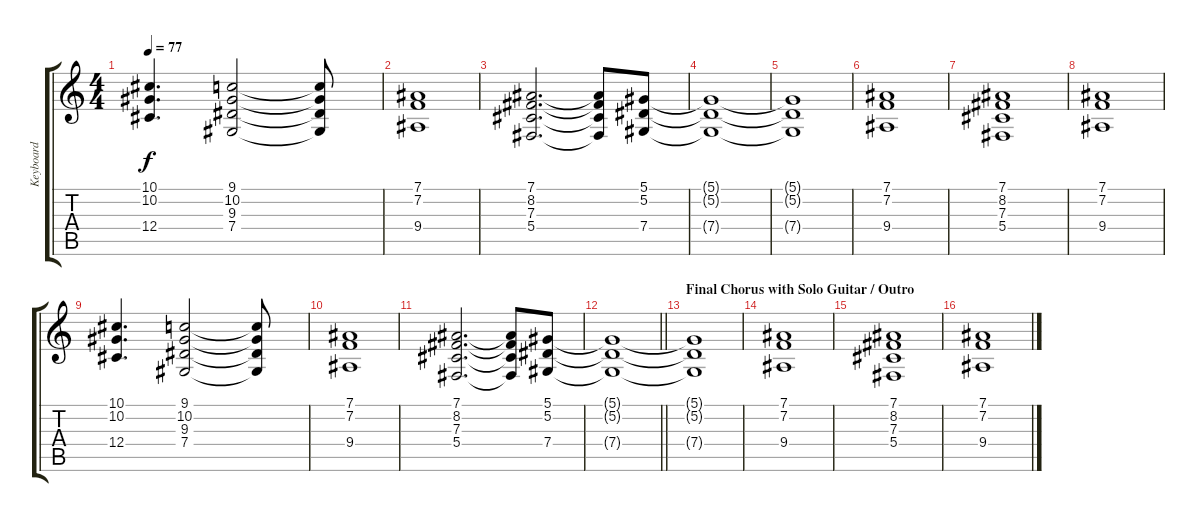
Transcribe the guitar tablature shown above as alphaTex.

\track ("Keyboard" "Keyboard") {instrument stringensemble1}
\staff {score tabs}
\tuning (Eb4 Bb3 Gb3 Db3 Ab2 Eb2) {hide}
\ts (4 4)
\tempo 77
\clef g2
\ks c
(10.1 10.2 12.4).4{d dy f} (9.1 10.2 9.3 7.4).2 (9.1{t} 10.2{t} 9.3{t} 7.4{t}).8 |
(7.1 7.2 9.4).1 |
(7.1 8.2 7.3 5.4).2{d} (7.1{t} 8.2{t} 7.3{t} 5.4{t}).8 (5.1 5.2 7.4).8 |
(5.1{t} 5.2{t} 7.4{t}).1 |
(5.1{t} 5.2{t} 7.4{t}).1 |
(7.1 7.2 9.4).1 |
(7.1 8.2 7.3 5.4).1 |
(7.1 7.2 9.4).1 |
(10.1 10.2 12.4).4{d} (9.1 10.2 9.3 7.4).2 (9.1{t} 10.2{t} 9.3{t} 7.4{t}).8 |
(7.1 7.2 9.4).1 |
(7.1 8.2 7.3 5.4).2{d} (7.1{t} 8.2{t} 7.3{t} 5.4{t}).8 (5.1 5.2 7.4).8 |
\barLineRight lightlight
(5.1{t} 5.2{t} 7.4{t}).1 |
\section ("" "Final Chorus with Solo Guitar / Outro")
(5.1{t} 5.2{t} 7.4{t}).1 |
(7.1 7.2 9.4).1 |
(7.1 8.2 7.3 5.4).1 |
(7.1 7.2 9.4).1{volume 0}
